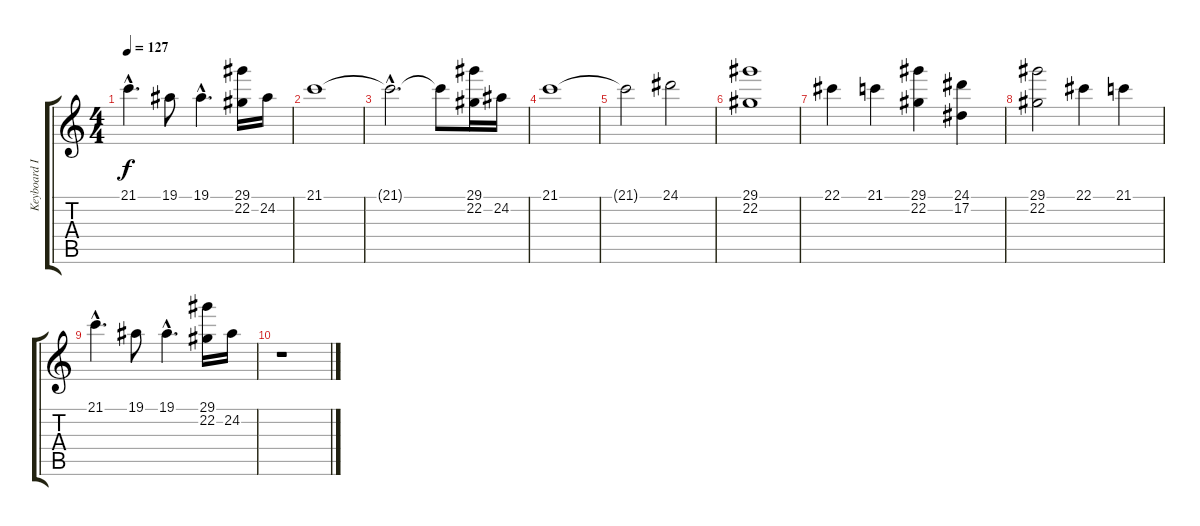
\track ("Keyboard IV" "Keyboard I") {instrument pad5bowed}
\staff {score tabs}
\tuning (Eb4 Bb3 Gb3 Db3 Ab2 Eb2) {hide}
\ts (4 4)
\tempo 127
\clef g2
\ks c
21.1{hac}.4{d dy f volume 9} 19.1.8{volume 9} 19.1{hac}.4{d volume 8} (29.1 22.2).16{volume 8} 24.2.16{volume 8} |
21.1.1{volume 8} |
21.1{hac t}.2{d} 21.1{t}.8 (29.1 22.2).16{volume 7} 24.2.16{volume 7} |
21.1.1{volume 7} |
21.1{t}.2 24.1.2{volume 5} |
(29.1 22.2).1{volume 5} |
22.1.4{volume 2} 21.1.4{volume 2} (29.1 22.2).4{volume 2} (24.1 17.2).4{volume 2} |
(29.1 22.2).2{volume 1} 22.1.4{volume 1} 21.1.4{volume 1} |
21.1{hac}.4{d volume 0} 19.1.8{volume 0} 19.1{hac}.4{d volume 0} (29.1 22.2).16{volume 1} 24.2.16{volume 0} |
r.1
